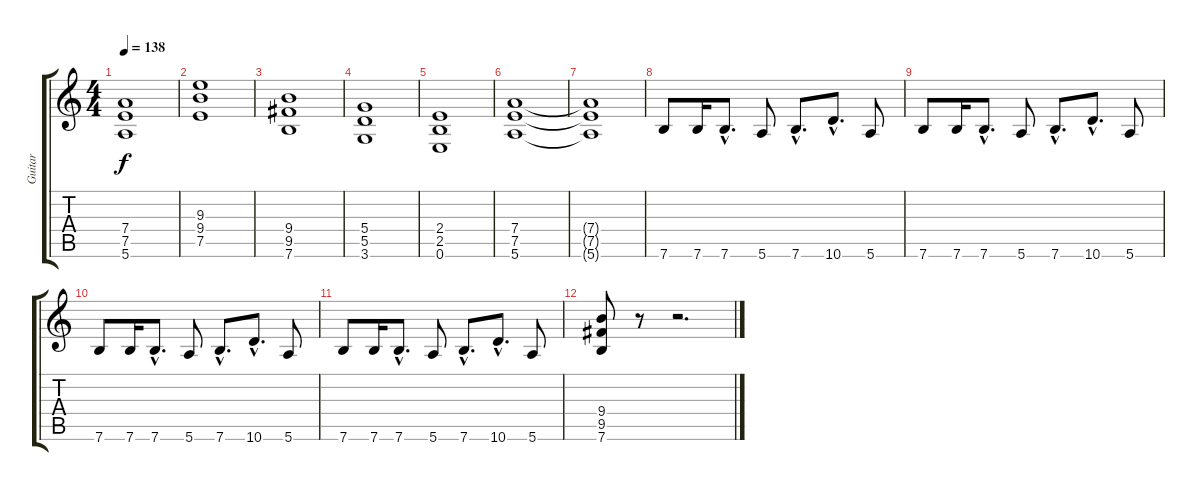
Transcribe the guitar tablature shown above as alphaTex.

\track ("Guitar" "Guitar") {instrument distortionguitar}
\staff {score tabs}
\tuning (E4 B3 G3 D3 A2 E2) {hide}
\ts (4 4)
\tempo 138
\clef g2
\ks c
(7.4 7.5 5.6).1{dy f} |
(9.3 9.4 7.5).1 |
(9.4 9.5 7.6).1 |
(5.4 5.5 3.6).1 |
(2.4 2.5 0.6).1 |
(7.4 7.5 5.6).1 |
(7.4{t} 7.5{t} 5.6{t}).1 |
7.6.8 7.6.16 7.6{hac}.8{d} 5.6.8 7.6{hac}.8{d} 10.6{hac}.8{d} 5.6.8 |
7.6.8 7.6.16 7.6{hac}.8{d} 5.6.8 7.6{hac}.8{d} 10.6{hac}.8{d} 5.6.8 |
7.6.8 7.6.16 7.6{hac}.8{d} 5.6.8 7.6{hac}.8{d} 10.6{hac}.8{d} 5.6.8 |
7.6.8 7.6.16 7.6{hac}.8{d} 5.6.8 7.6{hac}.8{d} 10.6{hac}.8{d} 5.6.8 |
(9.4 9.5 7.6).8 r.8 r.2{d}
